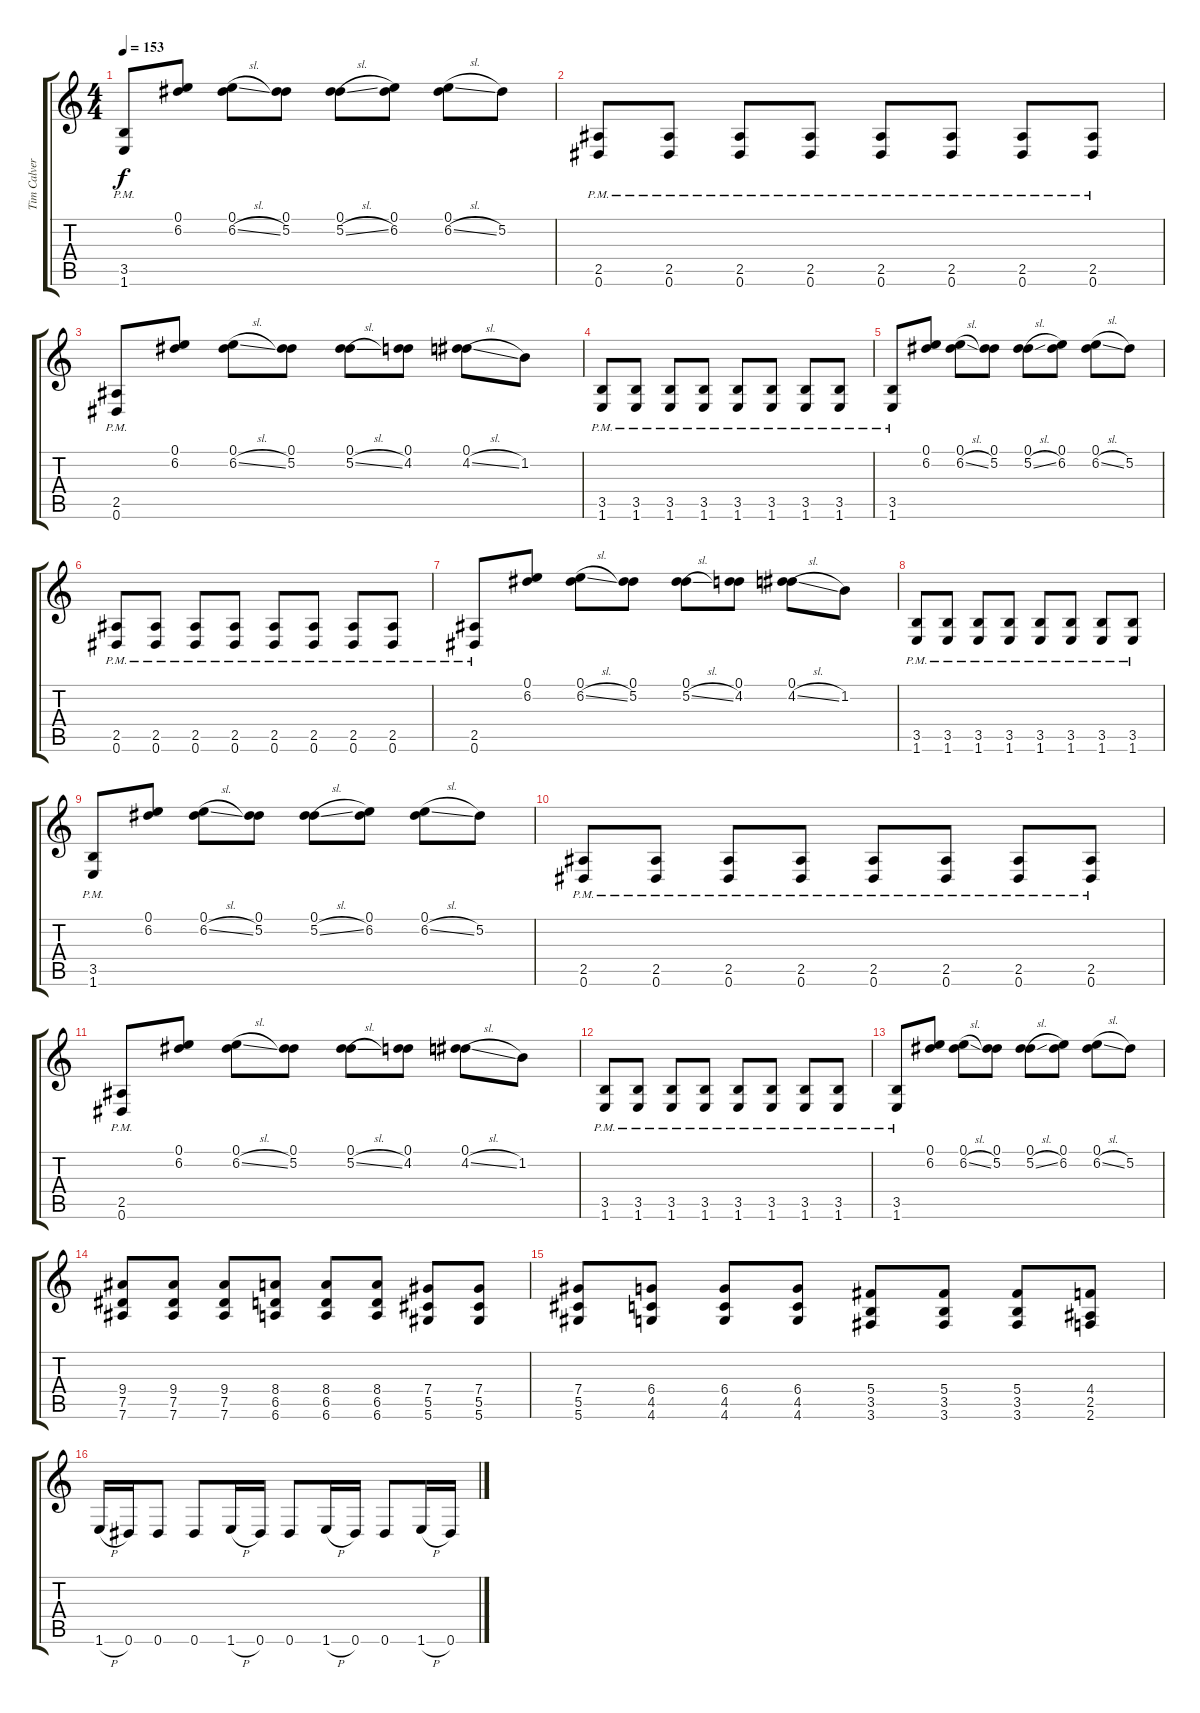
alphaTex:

\track ("Tim Calvert" "Tim Calver") {instrument distortionguitar}
\staff {score tabs}
\tuning (Eb4 Bb3 Gb3 Db3 Ab2 Eb2) {hide}
\ts (4 4)
\tempo 153
\clef g2
\ks c
(3.5{pm} 1.6{pm}).8{dy f} (0.1 6.2).8 (0.1 6.2{sl}).8 (0.1 5.2).8 (0.1 5.2{sl}).8 (0.1 6.2).8 (0.1 6.2{sl}).8 5.2.8 |
(2.5{pm} 0.6{pm}).8 (2.5{pm} 0.6{pm}).8 (2.5{pm} 0.6{pm}).8 (2.5{pm} 0.6{pm}).8 (2.5{pm} 0.6{pm}).8 (2.5{pm} 0.6{pm}).8 (2.5{pm} 0.6{pm}).8 (2.5{pm} 0.6{pm}).8 |
(2.5{pm} 0.6{pm}).8 (0.1 6.2).8 (0.1 6.2{sl}).8 (0.1 5.2).8 (0.1 5.2{sl}).8 (0.1 4.2).8 (0.1 4.2{sl}).8 1.2.8 |
(3.5{pm} 1.6{pm}).8 (3.5{pm} 1.6{pm}).8 (3.5{pm} 1.6{pm}).8 (3.5{pm} 1.6{pm}).8 (3.5{pm} 1.6{pm}).8 (3.5{pm} 1.6{pm}).8 (3.5{pm} 1.6{pm}).8 (3.5{pm} 1.6{pm}).8 |
(3.5{pm} 1.6{pm}).8 (0.1 6.2).8 (0.1 6.2{sl}).8 (0.1 5.2).8 (0.1 5.2{sl}).8 (0.1 6.2).8 (0.1 6.2{sl}).8 5.2.8 |
(2.5{pm} 0.6{pm}).8 (2.5{pm} 0.6{pm}).8 (2.5{pm} 0.6{pm}).8 (2.5{pm} 0.6{pm}).8 (2.5{pm} 0.6{pm}).8 (2.5{pm} 0.6{pm}).8 (2.5{pm} 0.6{pm}).8 (2.5{pm} 0.6{pm}).8 |
(2.5{pm} 0.6{pm}).8 (0.1 6.2).8 (0.1 6.2{sl}).8 (0.1 5.2).8 (0.1 5.2{sl}).8 (0.1 4.2).8 (0.1 4.2{sl}).8 1.2.8 |
(3.5{pm} 1.6{pm}).8 (3.5{pm} 1.6{pm}).8 (3.5{pm} 1.6{pm}).8 (3.5{pm} 1.6{pm}).8 (3.5{pm} 1.6{pm}).8 (3.5{pm} 1.6{pm}).8 (3.5{pm} 1.6{pm}).8 (3.5{pm} 1.6{pm}).8 |
(3.5{pm} 1.6{pm}).8 (0.1 6.2).8 (0.1 6.2{sl}).8 (0.1 5.2).8 (0.1 5.2{sl}).8 (0.1 6.2).8 (0.1 6.2{sl}).8 5.2.8 |
(2.5{pm} 0.6{pm}).8 (2.5{pm} 0.6{pm}).8 (2.5{pm} 0.6{pm}).8 (2.5{pm} 0.6{pm}).8 (2.5{pm} 0.6{pm}).8 (2.5{pm} 0.6{pm}).8 (2.5{pm} 0.6{pm}).8 (2.5{pm} 0.6{pm}).8 |
(2.5{pm} 0.6{pm}).8 (0.1 6.2).8 (0.1 6.2{sl}).8 (0.1 5.2).8 (0.1 5.2{sl}).8 (0.1 4.2).8 (0.1 4.2{sl}).8 1.2.8 |
(3.5{pm} 1.6{pm}).8 (3.5{pm} 1.6{pm}).8 (3.5{pm} 1.6{pm}).8 (3.5{pm} 1.6{pm}).8 (3.5{pm} 1.6{pm}).8 (3.5{pm} 1.6{pm}).8 (3.5{pm} 1.6{pm}).8 (3.5{pm} 1.6{pm}).8 |
(3.5{pm} 1.6{pm}).8 (0.1 6.2).8 (0.1 6.2{sl}).8 (0.1 5.2).8 (0.1 5.2{sl}).8 (0.1 6.2).8 (0.1 6.2{sl}).8 5.2.8 |
(9.4 7.5 7.6).8 (9.4 7.5 7.6).8 (9.4 7.5 7.6).8 (8.4 6.5 6.6).8 (8.4 6.5 6.6).8 (8.4 6.5 6.6).8 (7.4 5.5 5.6).8 (7.4 5.5 5.6).8 |
(7.4 5.5 5.6).8 (6.4 4.5 4.6).8 (6.4 4.5 4.6).8 (6.4 4.5 4.6).8 (5.4 3.5 3.6).8 (5.4 3.5 3.6).8 (5.4 3.5 3.6).8 (4.4 2.5 2.6).8 |
1.6{h}.16 0.6.16 0.6.8 0.6.8 1.6{h}.16 0.6.16 0.6.8 1.6{h}.16 0.6.16 0.6.8 1.6{h}.16 0.6.16
